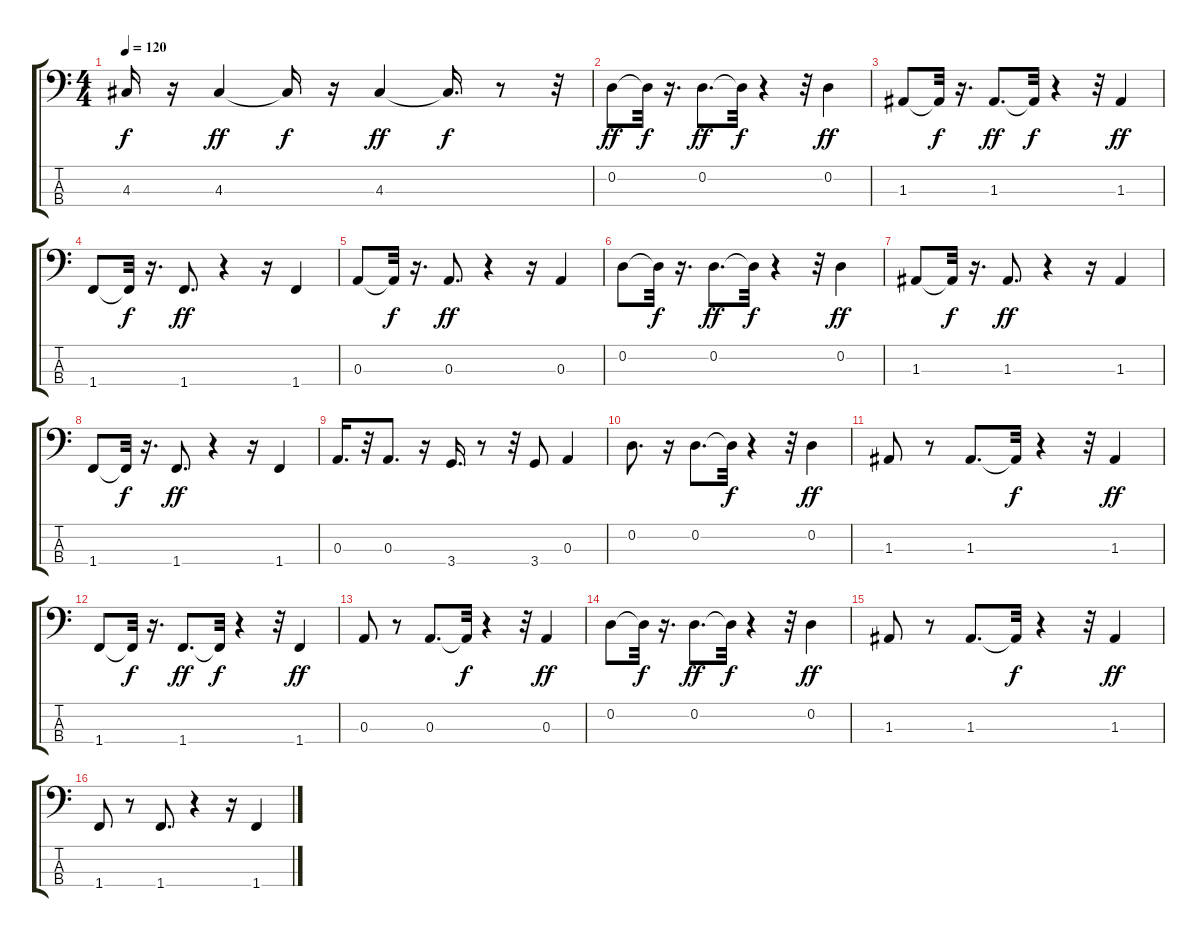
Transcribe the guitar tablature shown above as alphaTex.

\track "" {instrument synthbass1}
\staff {score tabs}
\tuning (G2 D2 A1 E1) {hide}
\ts (4 4)
\tempo 120
\clef f4
\ks c
4.3{t}.16{dy f} r.16 4.3.4{dy ff} 4.3{t}.16{dy f} r.16 4.3.4{dy ff} 4.3{t}.16{d dy f} r.8 r.32 |
0.2.8{dy ff} 0.2{t}.32{dy f} r.16{d} 0.2.8{d dy ff} 0.2{t}.32{dy f} r.4 r.32 0.2.4{dy ff} |
1.3.8 1.3{t}.32{dy f} r.16{d} 1.3.8{d dy ff} 1.3{t}.32{dy f} r.4 r.32 1.3.4{dy ff} |
1.4.8 1.4{t}.32{dy f} r.16{d} 1.4.8{d dy ff} r.4 r.16 1.4.4 |
0.3.8 0.3{t}.32{dy f} r.16{d} 0.3.8{d dy ff} r.4 r.16 0.3.4 |
0.2.8 0.2{t}.32{dy f} r.16{d} 0.2.8{d dy ff} 0.2{t}.32{dy f} r.4 r.32 0.2.4{dy ff} |
1.3.8 1.3{t}.32{dy f} r.16{d} 1.3.8{d dy ff} r.4 r.16 1.3.4 |
1.4.8 1.4{t}.32{dy f} r.16{d} 1.4.8{d dy ff} r.4 r.16 1.4.4 |
0.3.16{d} r.32 0.3.8{d} r.16 3.4.16{d} r.8 r.32 3.4.8 0.3.4 |
0.2.8{d} r.16 0.2.8{d} 0.2{t}.32{dy f} r.4 r.32 0.2.4{dy ff} |
1.3.8 r.8 1.3.8{d} 1.3{t}.32{dy f} r.4 r.32 1.3.4{dy ff} |
1.4.8 1.4{t}.32{dy f} r.16{d} 1.4.8{d dy ff} 1.4{t}.32{dy f} r.4 r.32 1.4.4{dy ff} |
0.3.8 r.8 0.3.8{d} 0.3{t}.32{dy f} r.4 r.32 0.3.4{dy ff} |
0.2.8 0.2{t}.32{dy f} r.16{d} 0.2.8{d dy ff} 0.2{t}.32{dy f} r.4 r.32 0.2.4{dy ff} |
1.3.8 r.8 1.3.8{d} 1.3{t}.32{dy f} r.4 r.32 1.3.4{dy ff} |
1.4.8 r.8 1.4.8{d} r.4 r.16 1.4.4
